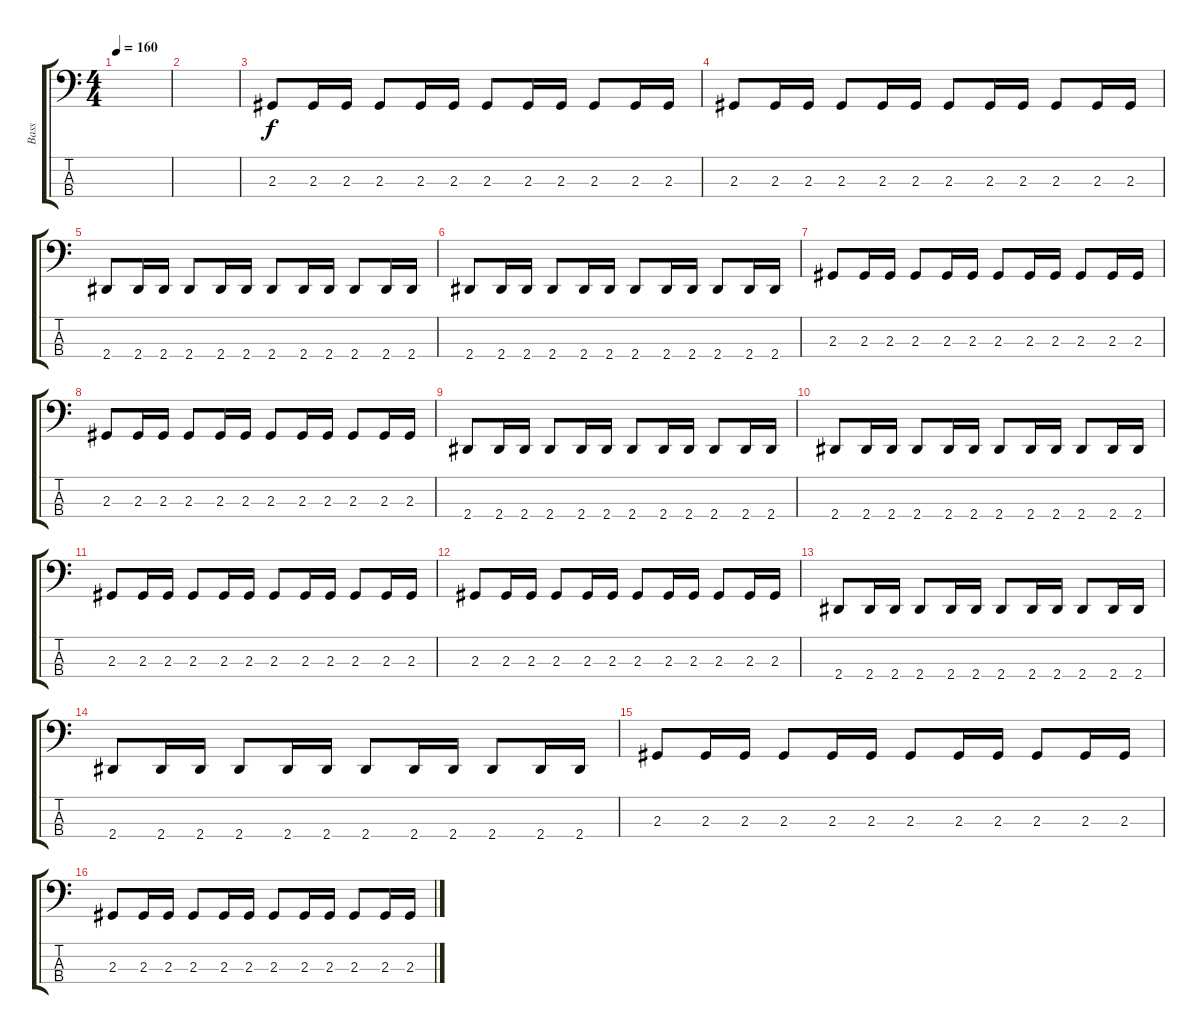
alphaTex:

\track ("Bass" "Bass") {instrument electricbasspick}
\staff {score tabs}
\tuning (E2 B1 Gb1 Db1) {hide}
\ts (4 4)
\tempo 160
\clef f4
\ks c
|
|
2.3.8 2.3.16 2.3.16 2.3.8 2.3.16 2.3.16 2.3.8 2.3.16 2.3.16 2.3.8 2.3.16 2.3.16 |
2.3.8 2.3.16 2.3.16 2.3.8 2.3.16 2.3.16 2.3.8 2.3.16 2.3.16 2.3.8 2.3.16 2.3.16 |
2.4.8 2.4.16 2.4.16 2.4.8 2.4.16 2.4.16 2.4.8 2.4.16 2.4.16 2.4.8 2.4.16 2.4.16 |
2.4.8 2.4.16 2.4.16 2.4.8 2.4.16 2.4.16 2.4.8 2.4.16 2.4.16 2.4.8 2.4.16 2.4.16 |
2.3.8 2.3.16 2.3.16 2.3.8 2.3.16 2.3.16 2.3.8 2.3.16 2.3.16 2.3.8 2.3.16 2.3.16 |
2.3.8 2.3.16 2.3.16 2.3.8 2.3.16 2.3.16 2.3.8 2.3.16 2.3.16 2.3.8 2.3.16 2.3.16 |
2.4.8 2.4.16 2.4.16 2.4.8 2.4.16 2.4.16 2.4.8 2.4.16 2.4.16 2.4.8 2.4.16 2.4.16 |
2.4.8 2.4.16 2.4.16 2.4.8 2.4.16 2.4.16 2.4.8 2.4.16 2.4.16 2.4.8 2.4.16 2.4.16 |
2.3.8 2.3.16 2.3.16 2.3.8 2.3.16 2.3.16 2.3.8 2.3.16 2.3.16 2.3.8 2.3.16 2.3.16 |
2.3.8 2.3.16 2.3.16 2.3.8 2.3.16 2.3.16 2.3.8 2.3.16 2.3.16 2.3.8 2.3.16 2.3.16 |
2.4.8 2.4.16 2.4.16 2.4.8 2.4.16 2.4.16 2.4.8 2.4.16 2.4.16 2.4.8 2.4.16 2.4.16 |
2.4.8 2.4.16 2.4.16 2.4.8 2.4.16 2.4.16 2.4.8 2.4.16 2.4.16 2.4.8 2.4.16 2.4.16 |
2.3.8 2.3.16 2.3.16 2.3.8 2.3.16 2.3.16 2.3.8 2.3.16 2.3.16 2.3.8 2.3.16 2.3.16 |
2.3.8 2.3.16 2.3.16 2.3.8 2.3.16 2.3.16 2.3.8 2.3.16 2.3.16 2.3.8 2.3.16 2.3.16
